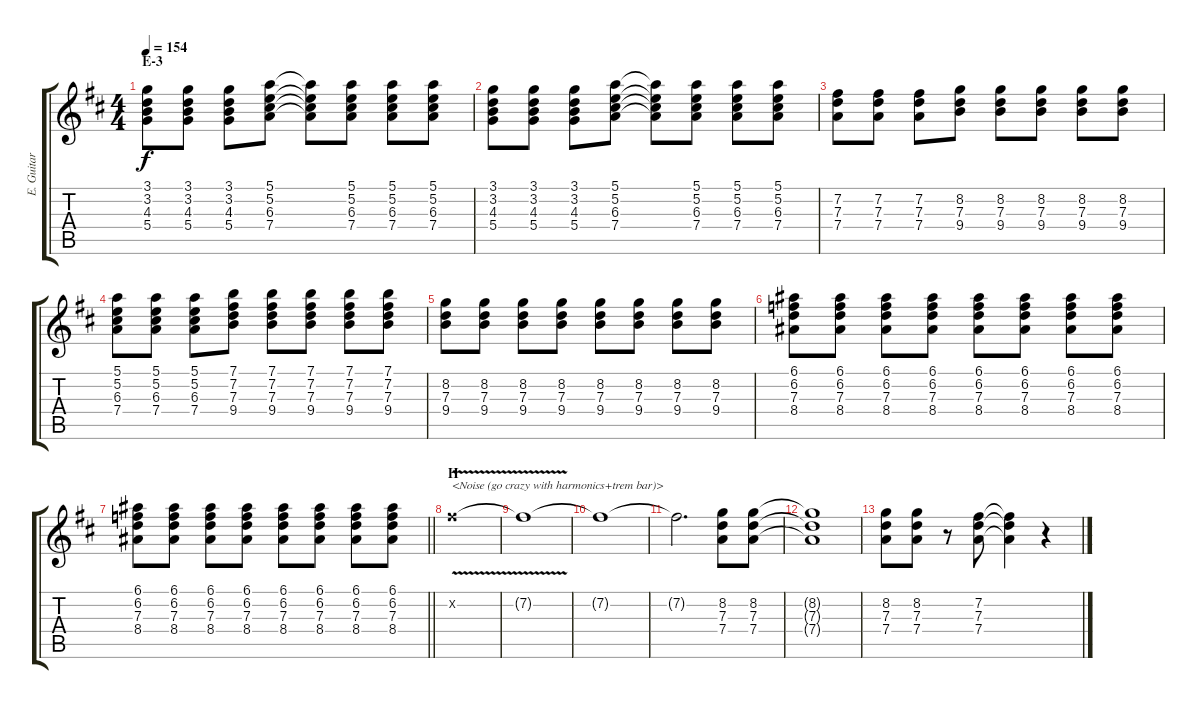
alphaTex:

\track ("E. Guitar I" "E. Guitar ") {instrument overdrivenguitar}
\staff {score tabs}
\tuning (E4 B3 G3 D3 A2 E2) {hide}
\ts (4 4)
\section ("" "E-3")
\tempo 154
\clef g2
\ks d
(3.1 3.2 4.3 5.4).8{dy f} (3.1 3.2 4.3 5.4).8 (3.1 3.2 4.3 5.4).8 (5.1 5.2 6.3 7.4).8 (5.1{t} 5.2{t} 6.3{t} 7.4{t}).8 (5.1 5.2 6.3 7.4).8 (5.1 5.2 6.3 7.4).8 (5.1 5.2 6.3 7.4).8 |
(3.1 3.2 4.3 5.4).8 (3.1 3.2 4.3 5.4).8 (3.1 3.2 4.3 5.4).8 (5.1 5.2 6.3 7.4).8 (5.1{t} 5.2{t} 6.3{t} 7.4{t}).8 (5.1 5.2 6.3 7.4).8 (5.1 5.2 6.3 7.4).8 (5.1 5.2 6.3 7.4).8 |
(7.2 7.3 7.4).8 (7.2 7.3 7.4).8 (7.2 7.3 7.4).8 (8.2 7.3 9.4).8 (8.2 7.3 9.4).8 (8.2 7.3 9.4).8 (8.2 7.3 9.4).8 (8.2 7.3 9.4).8 |
(5.1 5.2 6.3 7.4).8 (5.1 5.2 6.3 7.4).8 (5.1 5.2 6.3 7.4).8 (7.1 7.2 7.3 9.4).8 (7.1 7.2 7.3 9.4).8 (7.1 7.2 7.3 9.4).8 (7.1 7.2 7.3 9.4).8 (7.1 7.2 7.3 9.4).8 |
(8.2 7.3 9.4).8 (8.2 7.3 9.4).8 (8.2 7.3 9.4).8 (8.2 7.3 9.4).8 (8.2 7.3 9.4).8 (8.2 7.3 9.4).8 (8.2 7.3 9.4).8 (8.2 7.3 9.4).8 |
(6.1 6.2 7.3 8.4).8 (6.1 6.2 7.3 8.4).8 (6.1 6.2 7.3 8.4).8 (6.1 6.2 7.3 8.4).8 (6.1 6.2 7.3 8.4).8 (6.1 6.2 7.3 8.4).8 (6.1 6.2 7.3 8.4).8 (6.1 6.2 7.3 8.4).8 |
\barLineRight lightlight
(6.1 6.2 7.3 8.4).8 (6.1 6.2 7.3 8.4).8 (6.1 6.2 7.3 8.4).8 (6.1 6.2 7.3 8.4).8 (6.1 6.2 7.3 8.4).8 (6.1 6.2 7.3 8.4).8 (6.1 6.2 7.3 8.4).8 (6.1 6.2 7.3 8.4).8 |
\section ("" "H")
7.2{v x}.1{txt "<Noise (go crazy with harmonics+trem bar)>"} |
7.2{t}.1 |
7.2{t}.1 |
7.2{t}.2{d} (8.2 7.3 7.4).8 (8.2 7.3 7.4).8 |
(8.2{t} 7.3{t} 7.4{t}).1 |
(8.2 7.3 7.4).8 (8.2 7.3 7.4).8 r.8 (7.2 7.3 7.4).8 (7.2{t} 7.3{t} 7.4{t}).4 r.4
